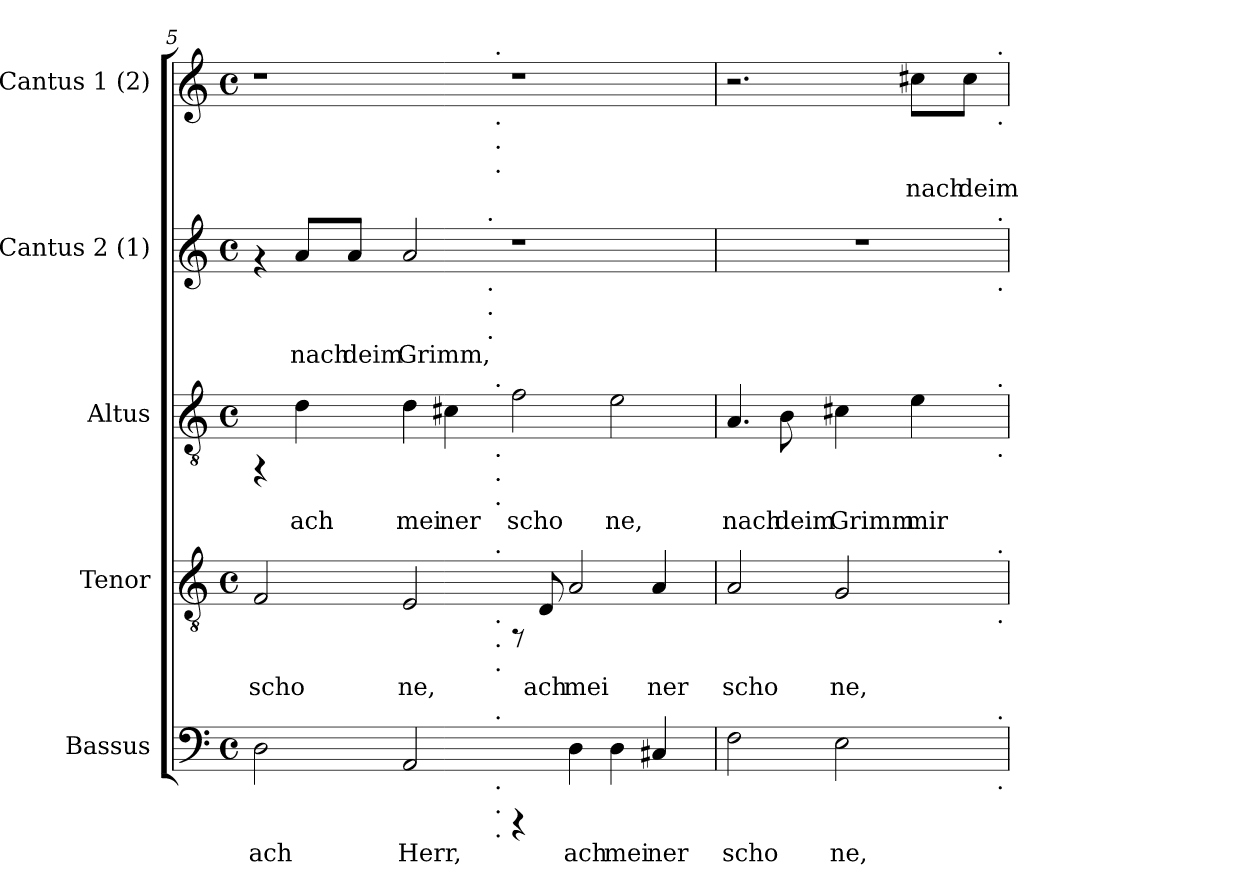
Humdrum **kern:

**kern	**text	**kern	**text	**kern	**text	**kern	**text	**kern	**text
*part5	*part5	*part4	*part4	*part3	*part3	*part2	*part2	*part1	*part1
*staff5	*staff5	*staff4	*staff4	*staff3	*staff3	*staff2	*staff2	*staff1	*staff1
*I"Bassus	*	*I"Tenor	*	*I"Altus	*	*I"Cantus 2 (1)	*	*I"Cantus 1 (2)	*
*I'Bassus	*	*I'Tenor	*	*I'Altus	*	*I'Cantus 2	*	*I'Cantus 1	*
!!LO:PB:g=z
*clefF4	*	*clefGv2	*	*clefGv2	*	*clefG2	*	*clefG2	*
*k[]	*	*k[]	*	*k[]	*	*k[]	*	*k[]	*
*C:	*	*C:	*	*C:	*	*C:	*	*C:	*
*M4/4	*	*M4/4	*	*M4/4	*	*M4/4	*	*M4/4	*
*met(c)	*	*met(c)	*	*met(c)	*	*met(c)	*	*met(c)	*
=5	=5	=5	=5	=5	=5	=5	=5	=5	=5
!	!LO:LY:b:cj	!	!LO:LY:b:cj	!	!	!	!	!	!
*^	*	*^	*	*^	*	*^	*	*^	*
2D\	2...ryy	ach	2F/	2...ryy	scho	4rFF	2...ryy	.	4rf	2ryy	.	1r	2...ryy	.
!	!	!	!	!	!	!	!	!LO:LY:b:cj	!	!	!LO:LY:b:cj	!	!	!
.	.	.	.	.	.	4d\	.	ach	8a/L	.	nach	.	.	.
!	!	!	!	!	!	!	!	!	!	!	!LO:LY:b:cj	!	!	!
.	.	.	.	.	.	.	.	.	8a/J	.	deim	.	.	.
!	!	!LO:LY:b:cj	!	!	!LO:LY:b:cj	!	!	!LO:LY:b:cj	!	!	!LO:LY:b:cj	!	!	!
2AA/	.	Herr,	2E/	.	ne,	4d\	.	mei	2a/	4ryy	Grimm,	.	.	.
!	!	!	!	!	!	!	!	!LO:LY:b:cj	!	!	!	!	!	!
.	.	.	.	.	.	4c#X\	.	ner	.	8ryy	.	.	.	.
.	.	.	.	.	.	.	.	.	.	32.ryy	.	.	.	.
!	!	!	!	!	!	!	!	!	!	!LO:TX:a:t=.	!	!	!	!
!	!	!	!	!	!	!	!	!	!	!LO:TX:b:t=.	!	!	!	!
!	!	!	!	!	!	!	!	!	!	!LO:TX:b:t=.	!	!	!	!
!	!	!	!	!	!	!	!	!	!	!LO:TX:b:t=.	!	!	!	!
.	.	.	.	.	.	.	.	.	.	1ryy	.	.	.	.
!	!	!	!	!	!	!	!	!	!	!	!	!	!LO:TX:a:t=.	!
!	!	!	!	!	!	!	!	!	!	!	!	!	!LO:TX:b:t=.	!
!	!	!	!	!	!	!	!	!	!	!	!	!	!LO:TX:b:t=.	!
!	!	!	!	!	!	!	!	!	!	!	!	!	!LO:TX:b:t=.	!
!	!	!	!	!	!	!	!LO:TX:a:t=.	!	!	!	!	!	!	!
!	!	!	!	!	!	!	!LO:TX:b:t=.	!	!	!	!	!	!	!
!	!	!	!	!	!	!	!LO:TX:b:t=.	!	!	!	!	!	!	!
!	!	!	!	!	!	!	!LO:TX:b:t=.	!	!	!	!	!	!	!
!	!	!	!	!LO:TX:a:t=.	!	!	!	!	!	!	!	!	!	!
!	!	!	!	!LO:TX:b:t=.	!	!	!	!	!	!	!	!	!	!
!	!	!	!	!LO:TX:b:t=.	!	!	!	!	!	!	!	!	!	!
!	!	!	!	!LO:TX:b:t=.	!	!	!	!	!	!	!	!	!	!
!	!LO:TX:a:t=.	!	!	!	!	!	!	!	!	!	!	!	!	!
!	!LO:TX:b:t=.	!	!	!	!	!	!	!	!	!	!	!	!	!
!	!LO:TX:b:t=.	!	!	!	!	!	!	!	!	!	!	!	!	!
!	!LO:TX:b:t=.	!	!	!	!	!	!	!	!	!	!	!	!	!
.	1ryy	.	.	1ryy	.	.	1ryy	.	.	.	.	.	1ryy	.
!	!	!	!	!	!	!	!	!LO:LY:b:cj	!	!	!	!	!	!
4rCCC	.	.	8rFF	.	.	2f\	.	scho	1r	.	.	1r	.	.
!	!	!	!	!	!LO:LY:b:cj	!	!	!	!	!	!	!	!	!
.	.	.	8D/	.	ach	.	.	.	.	.	.	.	.	.
!	!	!LO:LY:b:cj	!	!	!LO:LY:b:cj	!	!	!	!	!	!	!	!	!
4D\	.	ach	2A/	.	mei	.	.	.	.	.	.	.	.	.
!	!	!LO:LY:b:cj	!	!	!	!	!	!LO:LY:b:cj	!	!	!	!	!	!
4D\	.	mei	.	.	.	2e\	.	ne,	.	.	.	.	.	.
!	!	!LO:LY:b:cj	!	!	!LO:LY:b:cj	!	!	!	!	!	!	!	!	!
4C#X/	.	ner	4A/	.	ner	.	.	.	.	.	.	.	.	.
.	.	.	.	.	.	.	.	.	.	16ryy	.	.	.	.
.	16ryy	.	.	16ryy	.	.	16ryy	.	.	.	.	.	16ryy	.
.	.	.	.	.	.	.	.	.	.	64ryy	.	.	.	.
=6	=6	=6	=6	=6	=6	=6	=6	=6	=6	=6	=6	=6	=6	=6
!	!	!LO:LY:b:cj	!	!	!LO:LY:b:cj	!	!	!LO:LY:b:cj	!	!	!	!	!	!
2F\	2ryy	scho	2A/	2ryy	scho	4.A/	2ryy	nach	1r	2ryy	.	2.r	2ryy	.
!	!	!	!	!	!	!	!	!LO:LY:b:cj	!	!	!	!	!	!
.	.	.	.	.	.	8B\	.	deim	.	.	.	.	.	.
!	!	!LO:LY:b:cj	!	!	!LO:LY:b:cj	!	!	!LO:LY:b:cj	!	!	!	!	!	!
2E\	4ryy	ne,	2G/	4ryy	ne,	4c#X\	4ryy	Grimm	.	4ryy	.	.	4ryy	.
!	!	!	!	!	!	!	!	!LO:LY:b:cj	!	!	!	!	!	!LO:LY:b:cj
.	8...ryy	.	.	8...ryy	.	4e\	8...ryy	mir	.	8...ryy	.	8cc#X\L	8...ryy	nach
!	!	!	!	!	!	!	!	!	!	!	!	!	!	!LO:LY:b:cj
.	.	.	.	.	.	.	.	.	.	.	.	8cc#\J	.	deim
!	!	!	!	!	!	!	!	!	!	!	!	!	!LO:TX:a:t=.	!
!	!	!	!	!	!	!	!	!	!	!	!	!	!LO:TX:b:t=.	!
!	!	!	!	!	!	!	!	!	!	!LO:TX:a:t=.	!	!	!	!
!	!	!	!	!	!	!	!	!	!	!LO:TX:b:t=.	!	!	!	!
!	!	!	!	!	!	!	!LO:TX:a:t=.	!	!	!	!	!	!	!
!	!	!	!	!	!	!	!LO:TX:b:t=.	!	!	!	!	!	!	!
!	!	!	!	!LO:TX:a:t=.	!	!	!	!	!	!	!	!	!	!
!	!	!	!	!LO:TX:b:t=.	!	!	!	!	!	!	!	!	!	!
!	!LO:TX:a:t=.	!	!	!	!	!	!	!	!	!	!	!	!	!
!	!LO:TX:b:t=.	!	!	!	!	!	!	!	!	!	!	!	!	!
.	64ryy	.	.	64ryy	.	.	64ryy	.	.	64ryy	.	.	64ryy	.
*v	*v	*	*	*	*	*v	*v	*	*v	*v	*	*v	*v	*
*	*	*v	*v	*	*	*	*	*	*	*
=	=	=	=	=	=	=	=	=	=
*-	*-	*-	*-	*-	*-	*-	*-	*-	*-
